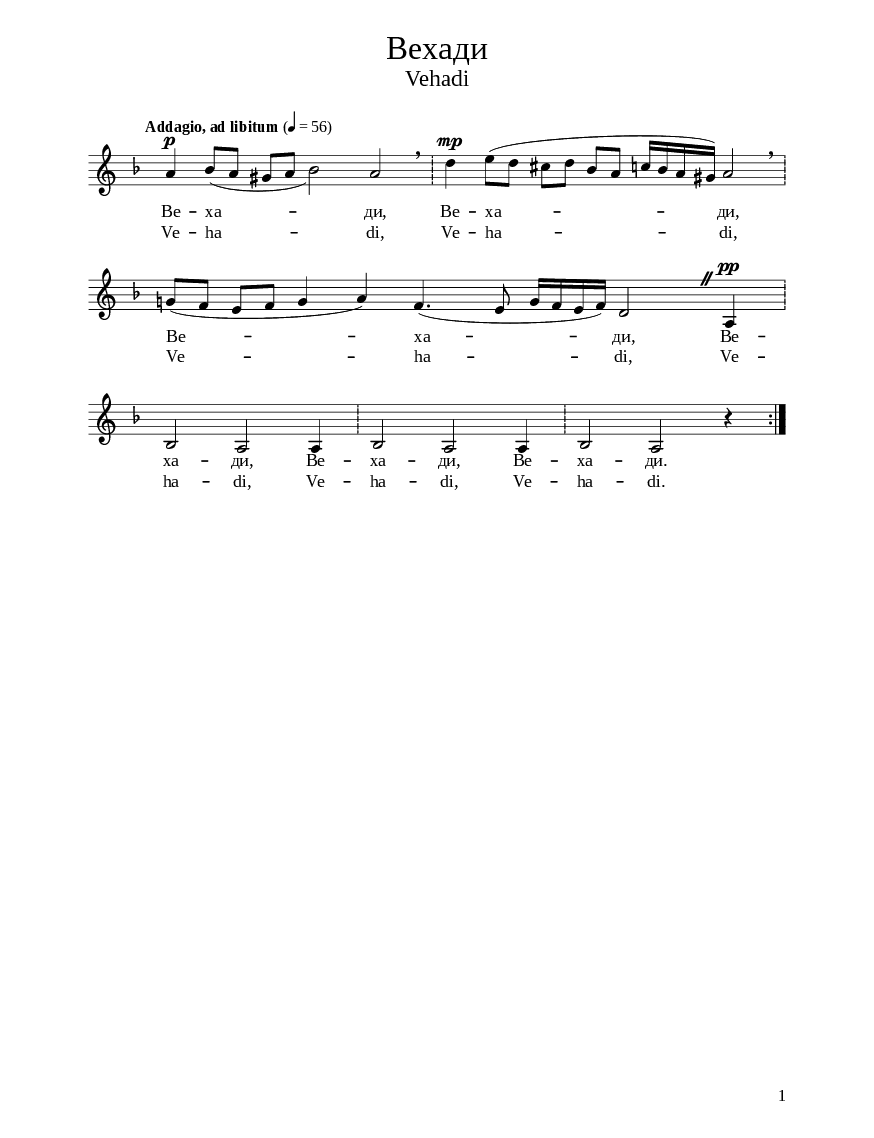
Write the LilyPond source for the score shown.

\version "2.22.0"

\paper {
  #(set-paper-size "a5")
}

\bookpart {
  \paper {
    print-all-headers = ##t
    print-page-number = ##t
    print-first-page-number = ##t

    % put page numbers on the bottom
    oddHeaderMarkup = \markup ""
    evenHeaderMarkup = \markup ""
    oddFooterMarkup = \markup
    \fill-line {
      ""
      \on-the-fly #print-page-number-check-first \fromproperty #'page:page-number-string
    }
    evenFooterMarkup = \markup
    \fill-line {
      \on-the-fly #print-page-number-check-first \fromproperty #'page:page-number-string
      ""
    }

    left-margin = 1.5\cm
    right-margin = 1.5\cm
    top-margin = 1.6\cm
    bottom-margin = 1.2\cm
    ragged-bottom = ##t % do not spread the staves to fill the whole vertical space

    % change lyrics and titles font (affects notes also)
    fonts =
    #(make-pango-font-tree
      "Times New Roman"
      "DejaVu Sans"
      "DejaVu Sans Mono"
      (/ (* staff-height pt) 3.6))

    % change distance between staves
    system-system-spacing =
    #'((basic-distance . 12)
       (minimum-distance . 6)
       (padding . 1)
       (stretchability . 12))
  }

  \header {
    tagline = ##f
  }

  \score{
    \layout {
      indent = 0.0\cm % remove first line indentation
      %ragged-last = ##t % do not spread last line to fill the whole space
      \context {
        \Score
        \omit BarNumber %remove bar numbers
      } % context

      \context {
        % change staff size
        \Staff
        fontSize = #+0 % affects notes size only
        \override StaffSymbol #'staff-space = #(magstep -3)
        \override StaffSymbol #'thickness = #0.5
        \override BarLine #'hair-thickness = #1
        %\override StaffSymbol #'ledger-line-thickness = #'(0 . 0)
      }

      \context {
        % adjust space between staff and lyrics and between the two lyric lines
        \Lyrics
        \override VerticalAxisGroup.nonstaff-relatedstaff-spacing = #'((basic-distance . 4.5))
        \override VerticalAxisGroup.nonstaff-nonstaff-spacing = #'((minimum-distance . 2))
      }
    } % layout

    \new Voice \absolute {
      \clef treble
      \key d \minor
      \tempo \markup {
        % make tempo note smaller
        \concat {
          "Addagio, ad libitum" \normal-text { " (" }
          \teeny \general-align #Y #DOWN \note {4} #0.8
          \normal-text { " = 56)" }
        }
      }
      %\tempo "Addagio, ad libitium"
      \autoBeamOff
      \omit Score.TimeSignature
      \cadenzaOn % allows custom bar lines


      \repeat volta 2 {
        \slurDown a'4^\p bes'8 [ ( a'] gis' [a'] bes'2 ) \slurNeutral a' \bar "!"  \breathe  d''4^\mp  e''8 ( [d''] cis'' [d''] bes' [a'] c''16 [bes' a' gis'!] ) a'2 \bar "!" \breathe \break |

        \time 10/4 g'8 ([ f'] e' [f'] g'4 a' ) f'4. ( e'8 g'16 [f' e' f'] ) d'2
        \override BreathingSign.text = \markup {
          \musicglyph "scripts.caesura.straight"
        }
        \breathe
        a4^\pp \bar "!" \break |


        bes2 a2 a4 \bar "!"  bes2 a a4  \bar "!"  bes2 a r4
      } \break
    }

    \addlyrics {
      Ве -- ха -- ди, Ве -- ха -- ди, Ве -- ха -- ди,
      Ве -- ха -- ди, Ве -- ха -- ди, Ве -- ха -- ди.
    }
    \addlyrics {
      Ve -- ha -- di, Ve -- ha -- di, Ve -- ha -- di,
      Ve -- ha -- di, Ve -- ha -- di, Ve -- ha -- di.}

      \header {
        title = \markup \column \normal-text \fontsize #2.5 {
          \center-align
          \line { Вехади }
          \vspace #-0.6
          \center-align
          \line \fontsize #-3 { Vehadi}
          \vspace #-0.8
          \center-align
          \line \fontsize #-3 { " " }
        }
      }

      \midi{}

    } % score

    \pageBreak


    % include foreign translation(s) of the song
    %\include "lyrics_de/lyrics_de_file_name.ly"

  } % bookpart
